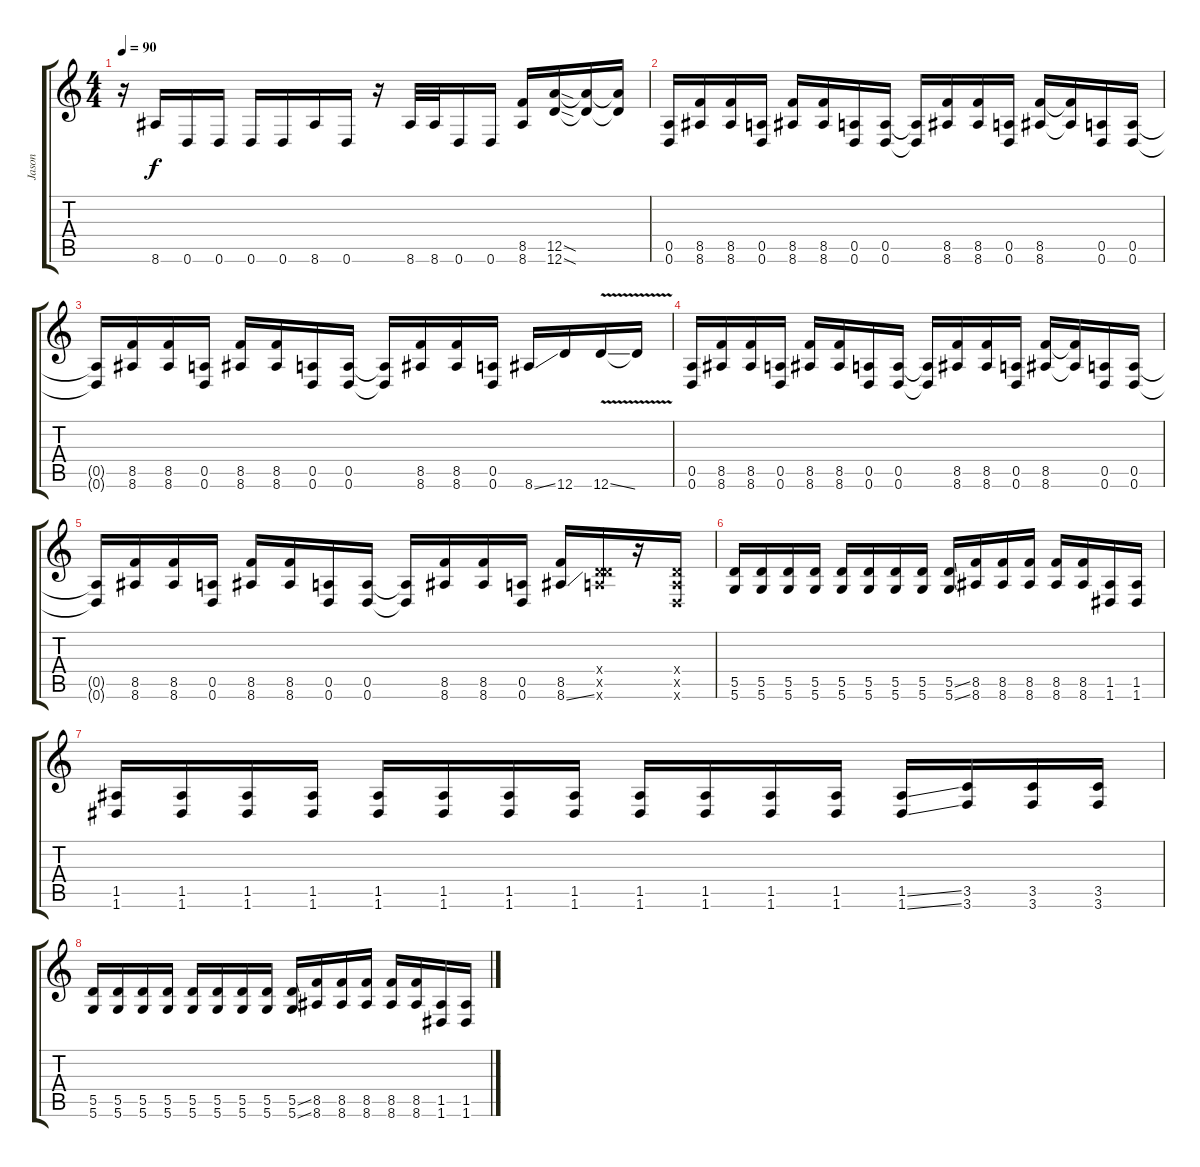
\track ("Jason" "Jason") {instrument distortionguitar}
\staff {score tabs}
\tuning (E4 B3 G3 D3 A2 D2) {hide}
\ts (4 4)
\tempo 90
\clef g2
\ks c
r.16{dy f} 8.6.16 0.6.16 0.6.16 0.6.16 0.6.16 8.6.16 0.6.16 r.16 8.6.32 8.6.32 0.6.16 0.6.16 (8.5 8.6).16 (12.5{sod} 12.6{sod}).16 (12.5{t} 12.6{t}).16 (12.5{t} 12.6{t}).16 |
(0.5 0.6).16 (8.5 8.6).16 (8.5 8.6).16 (0.5 0.6).16 (8.5 8.6).16 (8.5 8.6).16 (0.5 0.6).16 (0.5 0.6).16 (0.5{t} 0.6{t}).16 (8.5 8.6).16 (8.5 8.6).16 (0.5 0.6).16 (8.5 8.6).16 (8.5{t} 8.6{t}).16 (0.5 0.6).16 (0.5 0.6).16 |
(0.5{t} 0.6{t}).16 (8.5 8.6).16 (8.5 8.6).16 (0.5 0.6).16 (8.5 8.6).16 (8.5 8.6).16 (0.5 0.6).16 (0.5 0.6).16 (0.5{t} 0.6{t}).16 (8.5 8.6).16 (8.5 8.6).16 (0.5 0.6).16 8.6{ss}.16 12.6.16 12.6{v ss}.16 12.6{t}.16 |
(0.5 0.6).16 (8.5 8.6).16 (8.5 8.6).16 (0.5 0.6).16 (8.5 8.6).16 (8.5 8.6).16 (0.5 0.6).16 (0.5 0.6).16 (0.5{t} 0.6{t}).16 (8.5 8.6).16 (8.5 8.6).16 (0.5 0.6).16 (8.5 8.6).16 (8.5{t} 8.6{t}).16 (0.5 0.6).16 (0.5 0.6).16 |
(0.5{t} 0.6{t}).16 (8.5 8.6).16 (8.5 8.6).16 (0.5 0.6).16 (8.5 8.6).16 (8.5 8.6).16 (0.5 0.6).16 (0.5 0.6).16 (0.5{t} 0.6{t}).16 (8.5 8.6).16 (8.5 8.6).16 (0.5 0.6).16 (8.5 8.6{ss}).16 (0.4{x} 0.5{x} 12.6{x}).16 r.16 (0.4{x} 0.5{x} 0.6{x}).16 |
(5.5 5.6).16 (5.5 5.6).16 (5.5 5.6).16 (5.5 5.6).16 (5.5 5.6).16 (5.5 5.6).16 (5.5 5.6).16 (5.5 5.6).16 (5.5{ss} 5.6{ss}).16 (8.5 8.6).16 (8.5 8.6).16 (8.5 8.6).16 (8.5 8.6).16 (8.5 8.6).16 (1.5 1.6).16 (1.5 1.6).16 |
(1.5 1.6).16 (1.5 1.6).16 (1.5 1.6).16 (1.5 1.6).16 (1.5 1.6).16 (1.5 1.6).16 (1.5 1.6).16 (1.5 1.6).16 (1.5 1.6).16 (1.5 1.6).16 (1.5 1.6).16 (1.5 1.6).16 (1.5{ss} 1.6{ss}).16 (3.5 3.6).16 (3.5 3.6).16 (3.5 3.6).16 |
(5.5 5.6).16 (5.5 5.6).16 (5.5 5.6).16 (5.5 5.6).16 (5.5 5.6).16 (5.5 5.6).16 (5.5 5.6).16 (5.5 5.6).16 (5.5{ss} 5.6{ss}).16 (8.5 8.6).16 (8.5 8.6).16 (8.5 8.6).16 (8.5 8.6).16 (8.5 8.6).16 (1.5 1.6).16 (1.5 1.6).16
